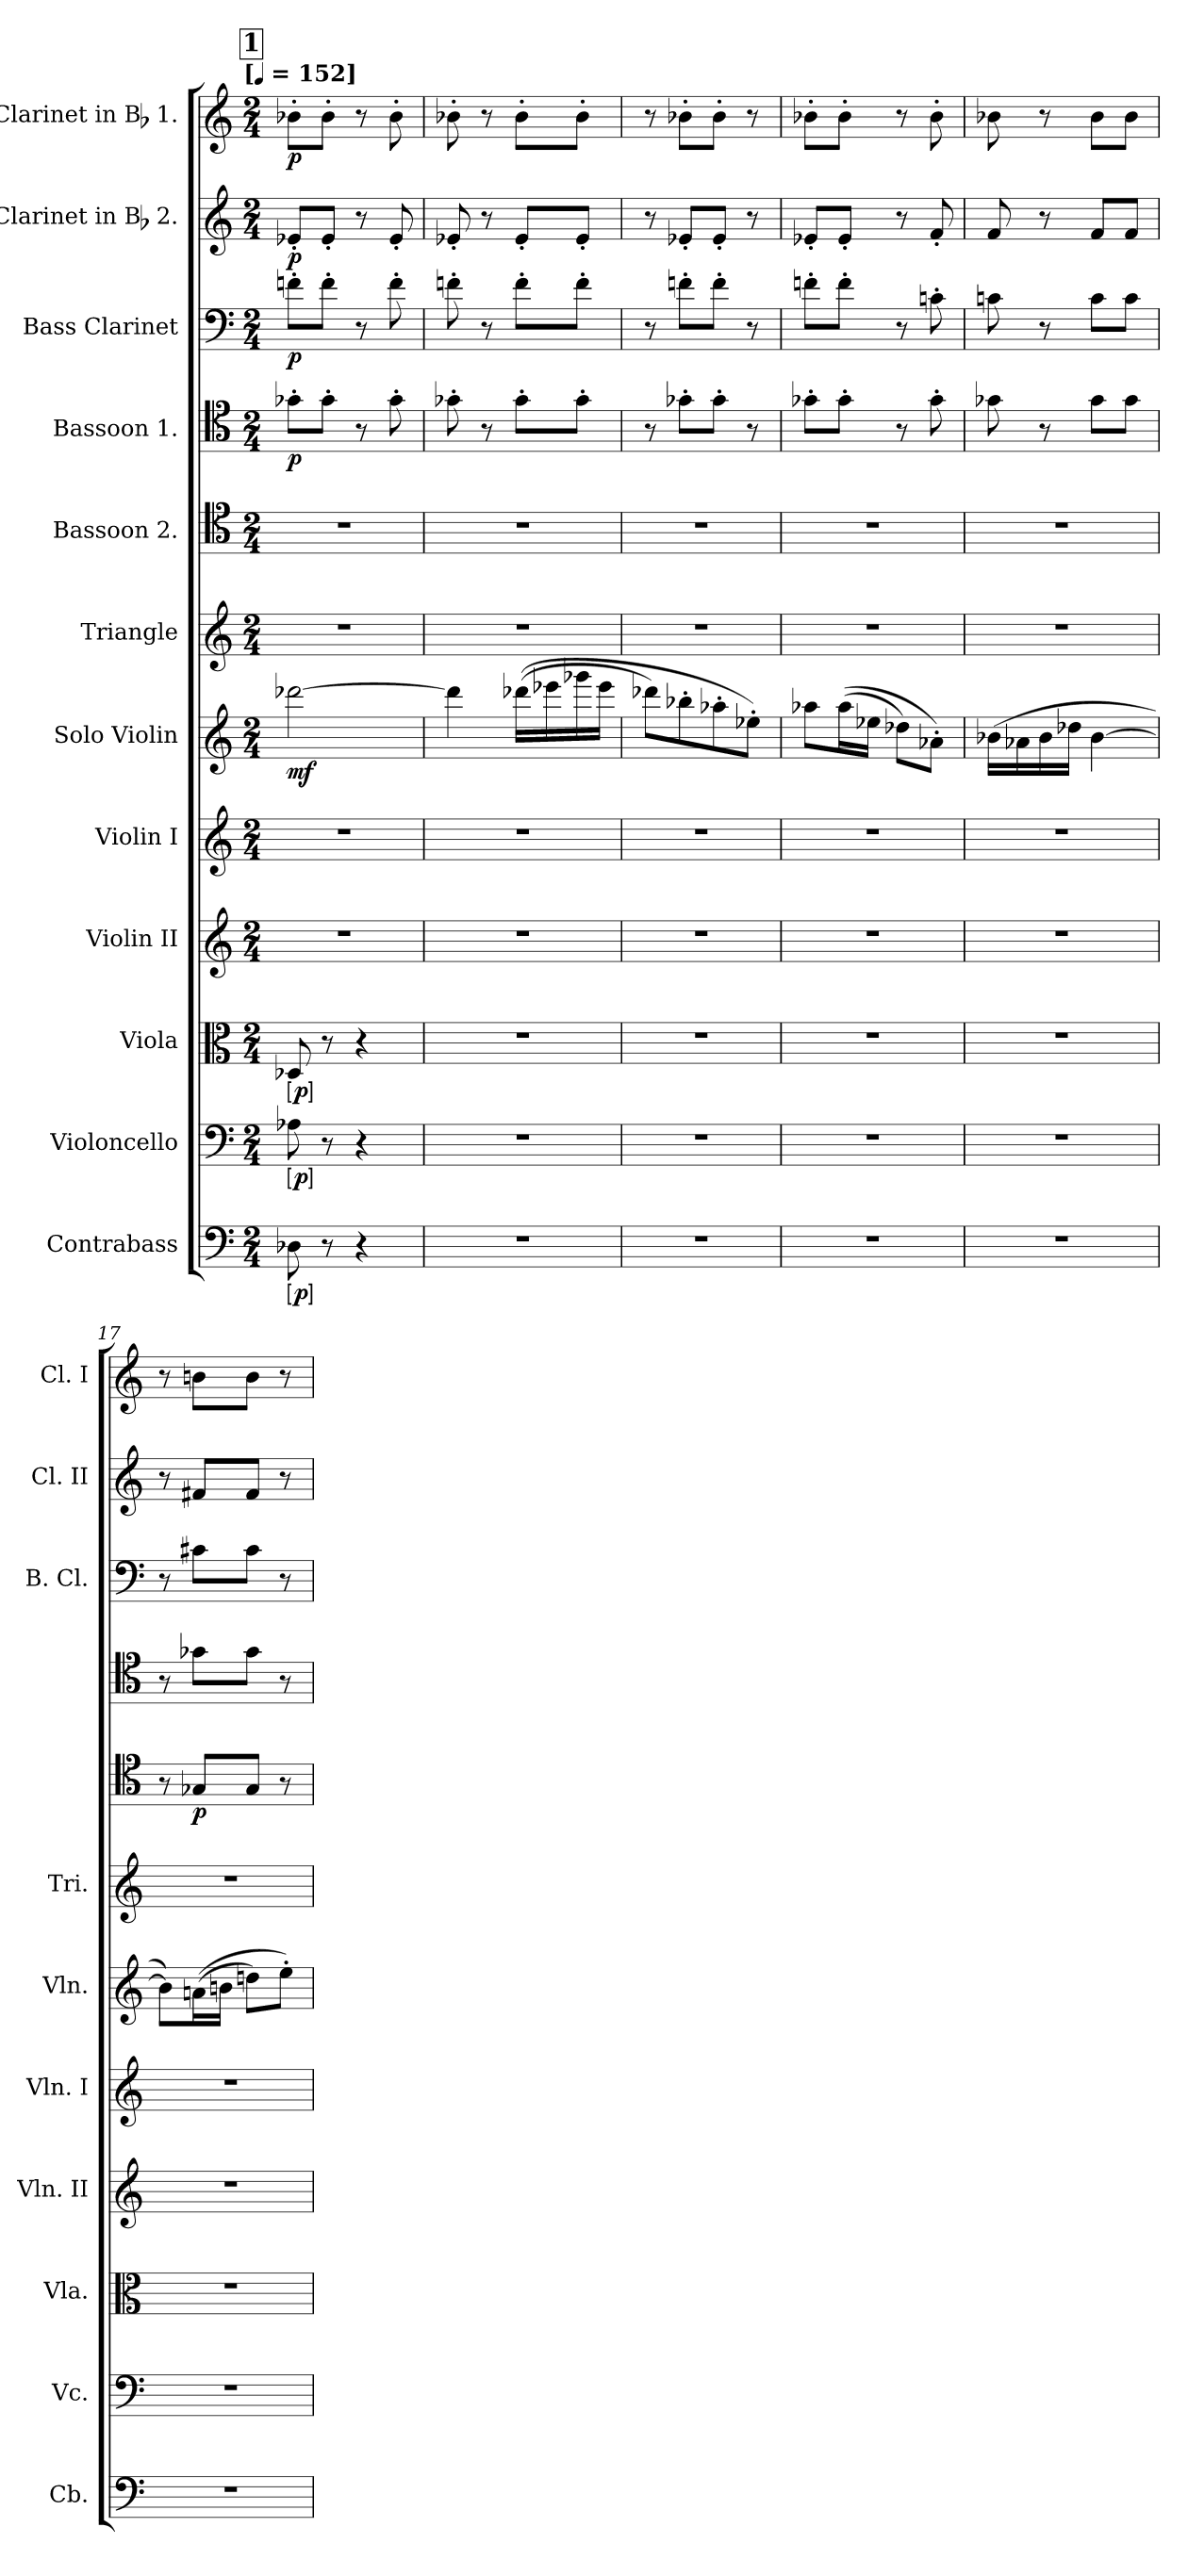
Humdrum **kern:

**kern	**dynam	**kern	**dynam	**kern	**dynam	**kern	**kern	**kern	**dynam	**kern	**kern	**dynam	**kern	**dynam	**kern	**dynam	**kern	**dynam	**kern	**dynam
*part12	*part12	*part11	*part11	*part10	*part10	*part9	*part8	*part7	*part7	*part6	*part5	*part5	*part4	*part4	*part3	*part3	*part2	*part2	*part1	*part1
*staff12	*staff12	*staff11	*staff11	*staff10	*staff10	*staff9	*staff8	*staff7	*staff7	*staff6	*staff5	*staff5	*staff4	*staff4	*staff3	*staff3	*staff2	*staff2	*staff1	*staff1
*I"Contrabass	*	*I"Violoncello	*	*I"Viola	*	*I"Violin II	*I"Violin I	*I"Solo Violin	*	*I"Triangle	*I"Bassoon 2.	*	*I"Bassoon 1.	*	*I"Bass Clarinet	*	*I"Clarinet in Bb 2.	*	*I"Clarinet in Bb 1.	*
*I'Cb.	*	*I'Vc.	*	*I'Vla.	*	*I'Vln. II	*I'Vln. I	*I'Vln.	*	*I'Tri.	*	*	*	*	*I'B. Cl.	*	*I'Cl. II	*	*I'Cl. I	*
*clefF4	*	*clefF4	*	*clefC3	*	*clefG2	*clefG2	*clefG2	*	*clefG2	*clefC4	*	*clefC4	*	*clefF4	*	*clefG2	*	*clefG2	*
*ITrd7c12	*	*	*	*	*	*	*	*	*	*	*	*	*	*	*ITrd1c2	*	*ITrd1c2	*	*ITrd1c2	*
*k[]	*	*k[]	*	*k[]	*	*k[]	*k[]	*k[]	*	*k[]	*k[]	*	*k[]	*	*	*	*k[b-e-]	*	*k[b-e-]	*
!!LO:TX:omd:t=[[quarter] = 152]
*M2/4	*	*M2/4	*	*M2/4	*	*M2/4	*M2/4	*M2/4	*	*M2/4	*M2/4	*	*M2/4	*	*M2/4	*	*M2/4	*	*M2/4	*
*MM152	*	*MM152	*	*MM152	*	*MM152	*MM152	*MM152	*	*MM152	*MM152	*	*MM152	*	*MM152	*	*MM152	*	*MM152	*
!!LO:REH:place=s1:t=1
=12	=12	=12	=12	=12	=12	=12	=12	=12	=12	=12	=12	=12	=12	=12	=12	=12	=12	=12	=12	=12
!	!LO:DY:ed=brack	!	!LO:DY:ed=brack	!	!LO:DY:ed=brack	!	!	!	!	!	!	!	!	!	!	!	!	!	!	!
8DD-X	p	8A-X	p	8D-X	p	2r	2r	[2ddd-X	mf	2r	2r	.	8g-X'L	p	8e-X'L	p	8d-X'L	p	8a-X'L	p
8r	.	8r	.	8r	.	.	.	.	.	.	.	.	8g-'J	.	8e-'J	.	8d-'J	.	8a-'J	.
4r	.	4r	.	4r	.	.	.	.	.	.	.	.	8r	.	8r	.	8r	.	8r	.
.	.	.	.	.	.	.	.	.	.	.	.	.	8g-'	.	8e-'	.	8d-'	.	8a-'	.
=13	=13	=13	=13	=13	=13	=13	=13	=13	=13	=13	=13	=13	=13	=13	=13	=13	=13	=13	=13	=13
2r	.	2r	.	2r	.	2r	2r	4ddd-]	.	2r	2r	.	8g-X'	.	8e-X'	.	8d-X'	.	8a-X'	.
.	.	.	.	.	.	.	.	.	.	.	.	.	8r	.	8r	.	8r	.	8r	.
.	.	.	.	.	.	.	.	((16ddd-XLL	.	.	.	.	8g-'L	.	8e-'L	.	8d-'L	.	8a-'L	.
.	.	.	.	.	.	.	.	16eee-X	.	.	.	.	.	.	.	.	.	.	.	.
.	.	.	.	.	.	.	.	16ggg-X	.	.	.	.	8g-'J	.	8e-'J	.	8d-'J	.	8a-'J	.
.	.	.	.	.	.	.	.	16eee-JJ	.	.	.	.	.	.	.	.	.	.	.	.
=14	=14	=14	=14	=14	=14	=14	=14	=14	=14	=14	=14	=14	=14	=14	=14	=14	=14	=14	=14	=14
2r	.	2r	.	2r	.	2r	2r	8ddd-XL)	.	2r	2r	.	8r	.	8r	.	8r	.	8r	.
.	.	.	.	.	.	.	.	8bb-X'	.	.	.	.	8g-X'L	.	8e-X'L	.	8d-X'L	.	8a-X'L	.
.	.	.	.	.	.	.	.	8aa-X'	.	.	.	.	8g-'J	.	8e-'J	.	8d-'J	.	8a-'J	.
.	.	.	.	.	.	.	.	8ee-X'J)	.	.	.	.	8r	.	8r	.	8r	.	8r	.
=15	=15	=15	=15	=15	=15	=15	=15	=15	=15	=15	=15	=15	=15	=15	=15	=15	=15	=15	=15	=15
2r	.	2r	.	2r	.	2r	2r	8aa-XL	.	2r	2r	.	8g-X'L	.	8e-X'L	.	8d-X'L	.	8a-X'L	.
.	.	.	.	.	.	.	.	((16aa-L	.	.	.	.	8g-'J	.	8e-'J	.	8d-'J	.	8a-'J	.
.	.	.	.	.	.	.	.	16ee-XJJ	.	.	.	.	.	.	.	.	.	.	.	.
.	.	.	.	.	.	.	.	8dd-XL)	.	.	.	.	8r	.	8r	.	8r	.	8r	.
.	.	.	.	.	.	.	.	8a-X'J)	.	.	.	.	8g-'	.	8B-X'	.	8e-'	.	8a-'	.
=16	=16	=16	=16	=16	=16	=16	=16	=16	=16	=16	=16	=16	=16	=16	=16	=16	=16	=16	=16	=16
2r	.	2r	.	2r	.	2r	2r	(16b-XLL	.	2r	2r	.	8g-X	.	8B-X	.	8e-	.	8a-X	.
.	.	.	.	.	.	.	.	16a-X	.	.	.	.	.	.	.	.	.	.	.	.
.	.	.	.	.	.	.	.	16b-	.	.	.	.	8r	.	8r	.	8r	.	8r	.
.	.	.	.	.	.	.	.	16dd-XJJ	.	.	.	.	.	.	.	.	.	.	.	.
.	.	.	.	.	.	.	.	[4b-	.	.	.	.	8g-L	.	8B-L	.	8e-L	.	8a-L	.
.	.	.	.	.	.	.	.	.	.	.	.	.	8g-J	.	8B-J	.	8e-J	.	8a-J	.
=17	=17	=17	=17	=17	=17	=17	=17	=17	=17	=17	=17	=17	=17	=17	=17	=17	=17	=17	=17	=17
2r	.	2r	.	2r	.	2r	2r	8b-\L])	.	2r	8r	.	8r	.	8r	.	8r	.	8r	.
.	.	.	.	.	.	.	.	((16anL	.	.	8G-XL	p	8g-XL	.	8BnL	.	8enL	.	8anL	.
.	.	.	.	.	.	.	.	16bnJJ	.	.	.	.	.	.	.	.	.	.	.	.
.	.	.	.	.	.	.	.	8ddnL)	.	.	8G-J	.	8g-J	.	8BJ	.	8eJ	.	8aJ	.
.	.	.	.	.	.	.	.	8ee'J)	.	.	8r	.	8r	.	8r	.	8r	.	8r	.
=	=	=	=	=	=	=	=	=	=	=	=	=	=	=	=	=	=	=	=	=
*-	*-	*-	*-	*-	*-	*-	*-	*-	*-	*-	*-	*-	*-	*-	*-	*-	*-	*-	*-	*-
